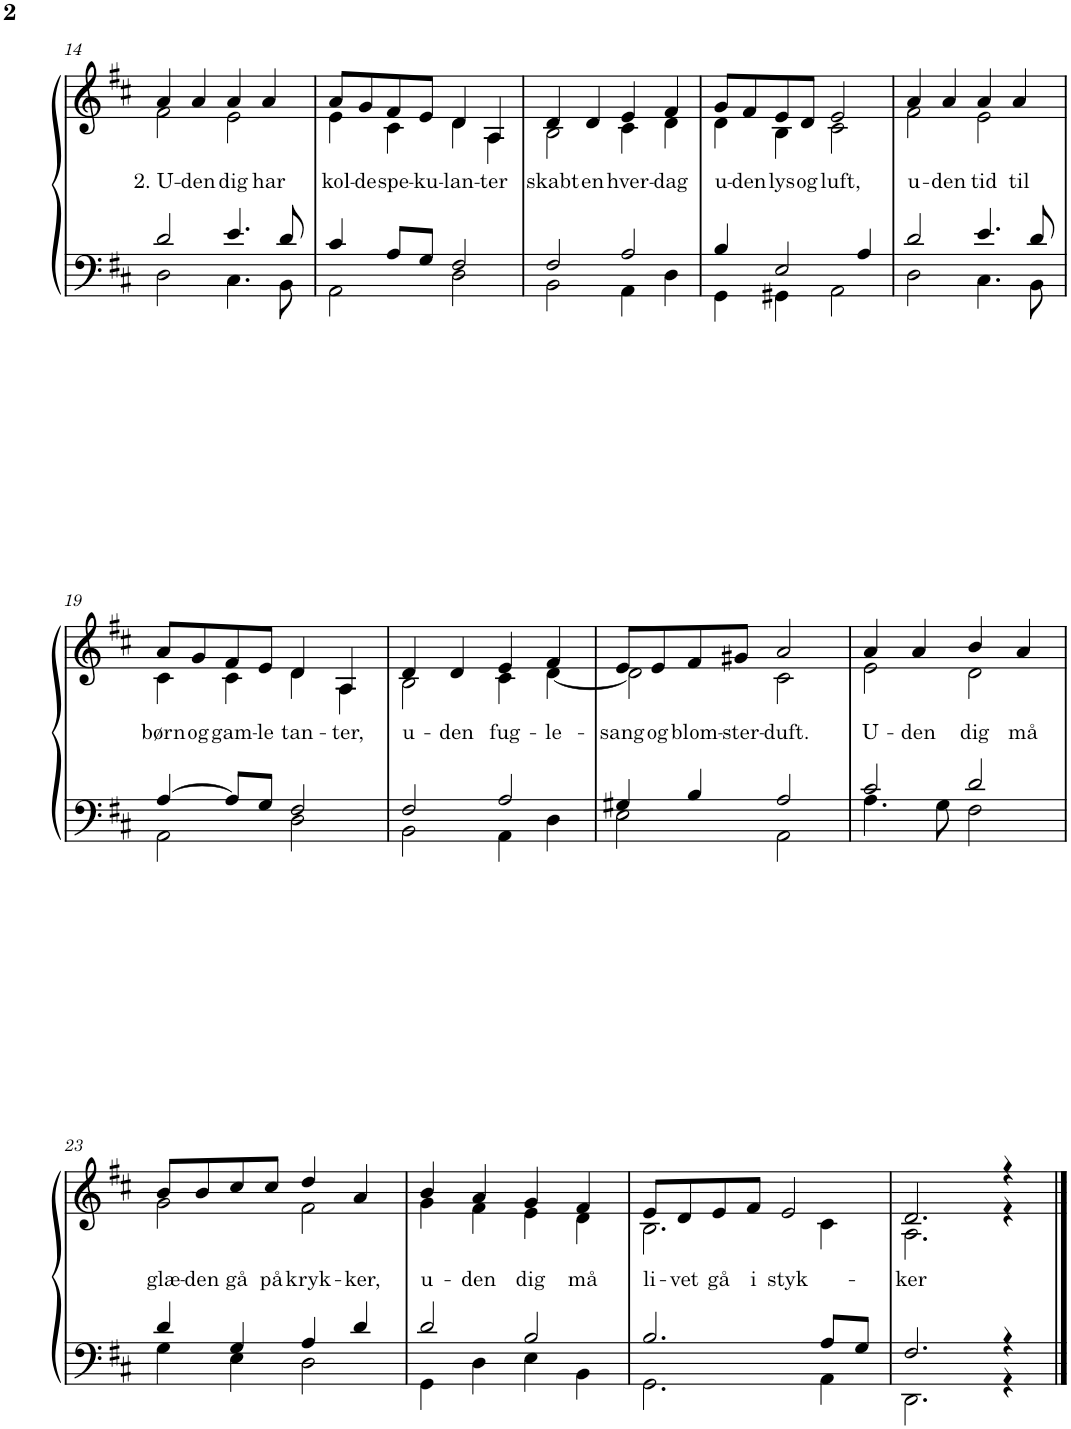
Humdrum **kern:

**kern	**kern	**text	**kern
*part2	*part2	*part2	*part1
*staff3	*staff2	*staff2	*staff1
*I"Piano	*	*	*I"Tpt.
*I'Pno	*	*	*I'Tpt.
!!LO:PB:g=z
*clefF4	*clefG2	*	*clefG2
*	*	*	*Trd1c2
*k[f#c#]	*k[f#c#]	*	*k[f#c#]
*M4/4	*M4/4	*	*M4/4
=14	=14	=14	=14
*^	*	*	*
!	!	!	!LO:LY:b	!
*	*	*^	*	*
2d/	2D\	4a/	2f#\	2. U-	1r
!	!	!	!	!LO:LY:b	!
.	.	4a/	.	-den	.
!	!	!	!	!LO:LY:b	!
4.e/	4.C#\	4a/	2e\	dig	.
!	!	!	!	!LO:LY:b	!
.	.	4a/	.	har	.
8d/	8BB\	.	.	.	.
=15	=15	=15	=15	=15	=15
!	!	!	!	!LO:LY:b	!
4c#/	2AA\	8a/L	4e\	kol-	1r
!	!	!	!	!LO:LY:b	!
.	.	8g/	.	-de	.
!	!	!	!	!LO:LY:b	!
8A/L	.	8f#/	4c#\	spe-	.
!	!	!	!	!LO:LY:b	!
8G/J	.	8e/J	.	-ku-	.
!	!	!	!	!LO:LY:b	!
2F#/	2D\	4d/	4d\	-lan-	.
!	!	!	!	!LO:LY:b	!
.	.	4A/	4A\	-ter	.
=16	=16	=16	=16	=16	=16
!	!	!	!	!LO:LY:b	!
2F#/	2BB\	4d/	2B\	skabt	1r
!	!	!	!	!LO:LY:b	!
.	.	4d/	.	en	.
!	!	!	!	!LO:LY:b	!
2A/	4AA\	4e/	4c#\	hver-	.
!	!	!	!	!LO:LY:b	!
.	4D\	4f#/	4d\	-dag	.
=17	=17	=17	=17	=17	=17
!	!	!	!	!LO:LY:b	!
4B/	4GG\	8g/L	4d\	u-	1r
!	!	!	!	!LO:LY:b	!
.	.	8f#/	.	-den	.
!	!	!	!	!LO:LY:b	!
2E/	4GG#X\	8e/	4B\	lys	.
!	!	!	!	!LO:LY:b	!
.	.	8d/J	.	og	.
!	!	!	!	!LO:LY:b	!
.	2AA\	2e/	2c#\	luft,	.
4A/	.	.	.	.	.
=18	=18	=18	=18	=18	=18
!	!	!	!	!LO:LY:b	!
2d/	2D\	4a/	2f#\	u-	1r
!	!	!	!	!LO:LY:b	!
.	.	4a/	.	-den	.
!	!	!	!	!LO:LY:b	!
4.e/	4.C#\	4a/	2e\	tid	.
!	!	!	!	!LO:LY:b	!
.	.	4a/	.	til	.
8d/	8BB\	.	.	.	.
!!LO:LB:g=z
=19	=19	=19	=19	=19	=19
!	!	!	!	!LO:LY:b	!
[4A/	2AA\	8a/L	4c#\	børn	1r
!	!	!	!	!LO:LY:b	!
.	.	8g/	.	og	.
!	!	!	!	!LO:LY:b	!
8A/L]	.	8f#/	4c#\	gam-	.
!	!	!	!	!LO:LY:b	!
8G/J	.	8e/J	.	-le	.
!	!	!	!	!LO:LY:b	!
2F#/	2D\	4d/	4d\	tan-	.
!	!	!	!	!LO:LY:b	!
.	.	4A/	4A\	-ter,	.
=20	=20	=20	=20	=20	=20
!	!	!	!	!LO:LY:b	!
2F#/	2BB\	4d/	2B\	u-	1r
!	!	!	!	!LO:LY:b	!
.	.	4d/	.	-den	.
!	!	!	!	!LO:LY:b	!
2A/	4AA\	4e/	4c#\	fug-	.
!	!	!	!	!LO:LY:b	!
.	4D\	4f#/	[4d\	-le-	.
=21	=21	=21	=21	=21	=21
!	!	!	!	!LO:LY:b	!
4G#X/	2E\	8e/L	2d\]	-sang	1r
!	!	!	!	!LO:LY:b	!
.	.	8e/	.	og	.
!	!	!	!	!LO:LY:b	!
4B/	.	8f#/	.	blom-	.
!	!	!	!	!LO:LY:b	!
.	.	8g#X/J	.	-ster-	.
!	!	!	!	!LO:LY:b	!
2A/	2AA\	2a/	2c#\	-duft.	.
=22	=22	=22	=22	=22	=22
!	!	!	!	!LO:LY:b	!
2c#/	4.A\	4a/	2e\	U-	1r
!	!	!	!	!LO:LY:b	!
.	.	4a/	.	-den	.
.	8G\	.	.	.	.
!	!	!	!	!LO:LY:b	!
2d/	2F#\	4b/	2d\	dig	.
!	!	!	!	!LO:LY:b	!
.	.	4a/	.	må	.
!!LO:LB:g=z
=23	=23	=23	=23	=23	=23
!	!	!	!	!LO:LY:b	!
4d/	4G\	8b/L	2g\	glæ-	1r
!	!	!	!	!LO:LY:b	!
.	.	8b/	.	-den	.
!	!	!	!	!LO:LY:b	!
4G/	4E\	8cc#/	.	gå	.
!	!	!	!	!LO:LY:b	!
.	.	8cc#/J	.	på	.
!	!	!	!	!LO:LY:b	!
4A/	2D\	4dd/	2f#\	kryk-	.
!	!	!	!	!LO:LY:b	!
4d/	.	4a/	.	-ker,	.
=24	=24	=24	=24	=24	=24
!	!	!	!	!LO:LY:b	!
2d/	4GG\	4b/	4g\	u-	1r
!	!	!	!	!LO:LY:b	!
.	4D\	4a/	4f#\	-den	.
!	!	!	!	!LO:LY:b	!
2B/	4E\	4g/	4e\	dig	.
!	!	!	!	!LO:LY:b	!
.	4BB\	4f#/	4d\	må	.
=25	=25	=25	=25	=25	=25
!	!	!	!	!LO:LY:b	!
2.B/	2.GG\	8e/L	2.B\	li-	1r
!	!	!	!	!LO:LY:b	!
.	.	8d/	.	-vet	.
!	!	!	!	!LO:LY:b	!
.	.	8e/	.	gå	.
!	!	!	!	!LO:LY:b	!
.	.	8f#/J	.	i	.
!	!	!	!	!LO:LY:b	!
.	.	2e/	.	styk-	.
8A/L	4AA\	.	4c#\	.	.
8G/J	.	.	.	.	.
=26	=26	=26	=26	=26	=26
!	!	!	!	!LO:LY:b	!
2.F#/	2.DD\	2.d/	2.A\	-ker	1r
4r	4r	4r	4r	.	.
*v	*v	*	*	*	*
*	*v	*v	*	*
==	==	==	==
*-	*-	*-	*-
